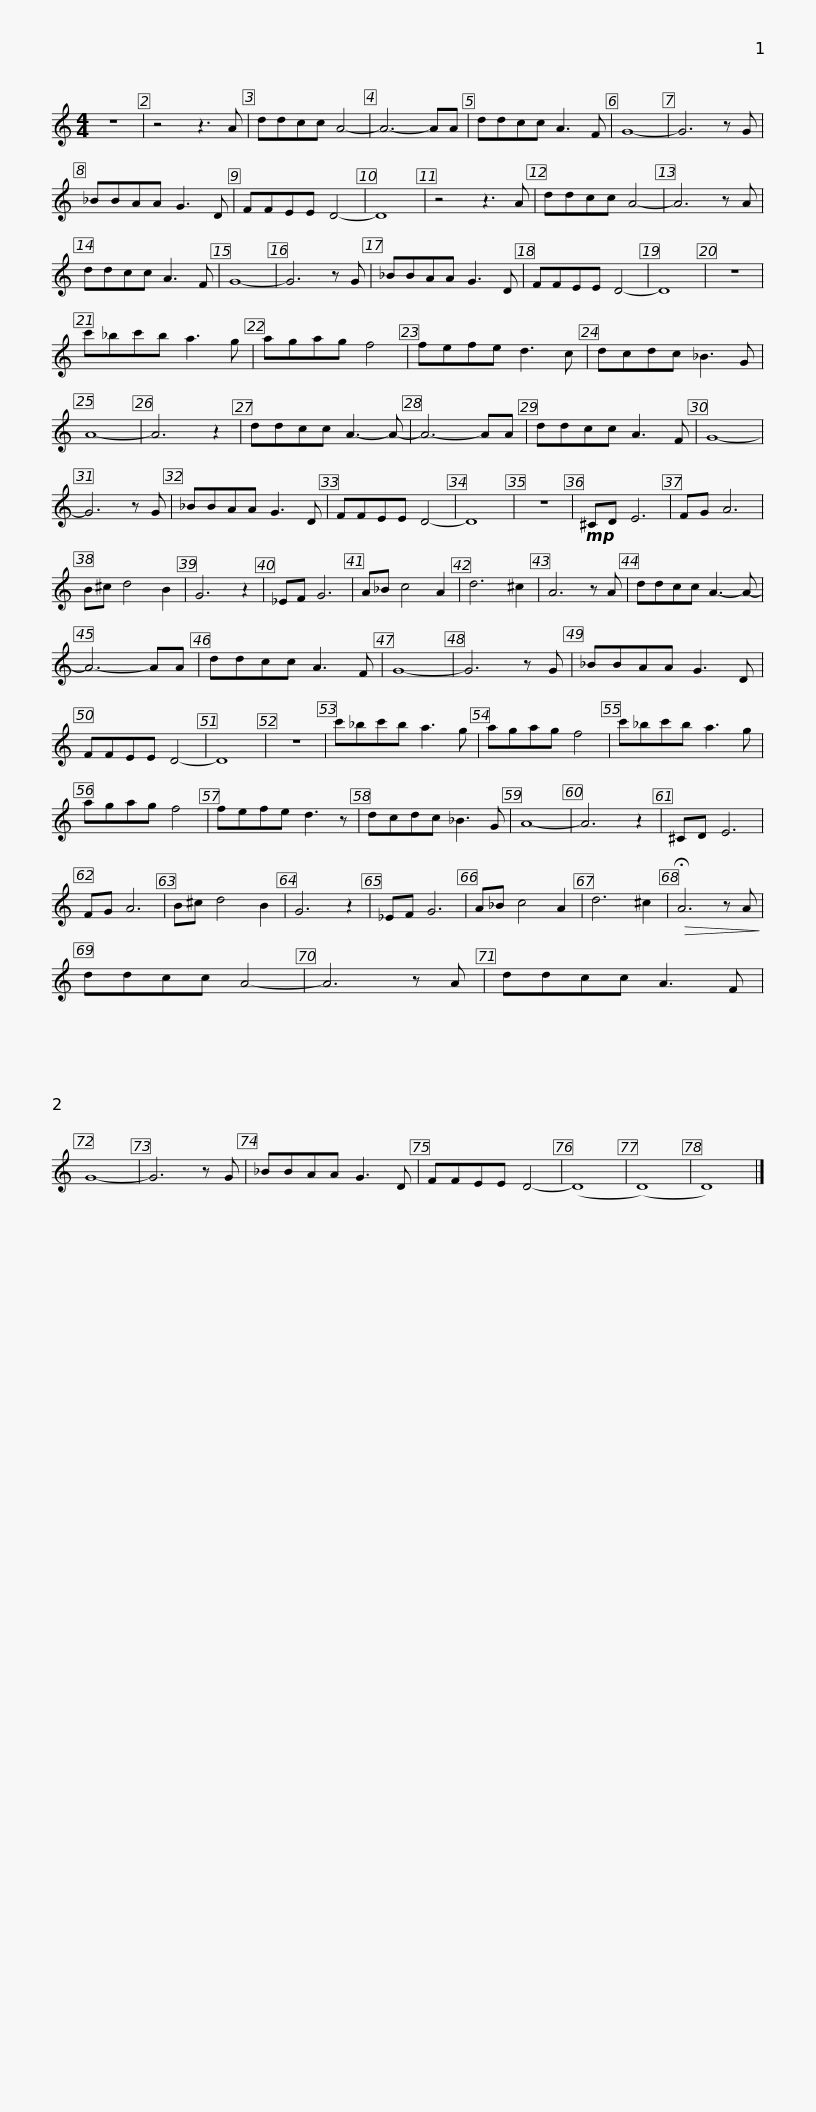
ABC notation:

X:1
L:1/8
M:4/4
I:linebreak $
K:C
V:1 treble
V:1
 z8 | z4 z3 A | ddcc A4- | A6- AA | ddcc A3 F | %5
 G8- | G6 z G | _BBAA G3 D | FFEE D4- | D8 |$ %10
 z4 z3 A | ddcc A4- | A6 z A | ddcc A3 F | G8- | %15
 G6 z G | _BBAA G3 D | FFEE D4- | D8 | z8 |$ %20
 c'_bc'b a3 g | agag f4 | fefe d3 c | dcdc _B3 G | A8- | %25
 A6 z2 | ddcc A3- A- | A6- AA |$ ddcc A3 F | G8- | %30
 G6 z G | _BBAA G3 D | FFEE D4- | D8 | z8 | %35
!mp! ^CD E6 | FG A6 | B^c d4 B2 |$ G6 z2 | _EF G6 | %40
 A_B c4 A2 | d6 ^c2 | A6 z A | ddcc A3- A- | A6- AA | %45
 ddcc A3 F | G8- | G6 z G |$ _BBAA G3 D | FFEE D4- | %50
 D8 | z8 | c'_bc'b a3 g | agag f4 | c'_bc'b a3 g | %55
 agag f4 |$ fefe d3 z | dcdc _B3 G | A8- | A6 z2 | %60
 ^CD E6 | FG A6 | B^c d4 B2 | G6 z2 | _EF G6 | %65
 A_B c4 A2 |$ d6 ^c2 |!>(! !fermata!A6 z A!>)! | ddcc A4- | A6 z A | %70
 ddcc A3 F | G8- | G6 z G | _BBAA G3 D | FFEE D4- | %75
 (D8 |$ (D8) | D8) |] %78
